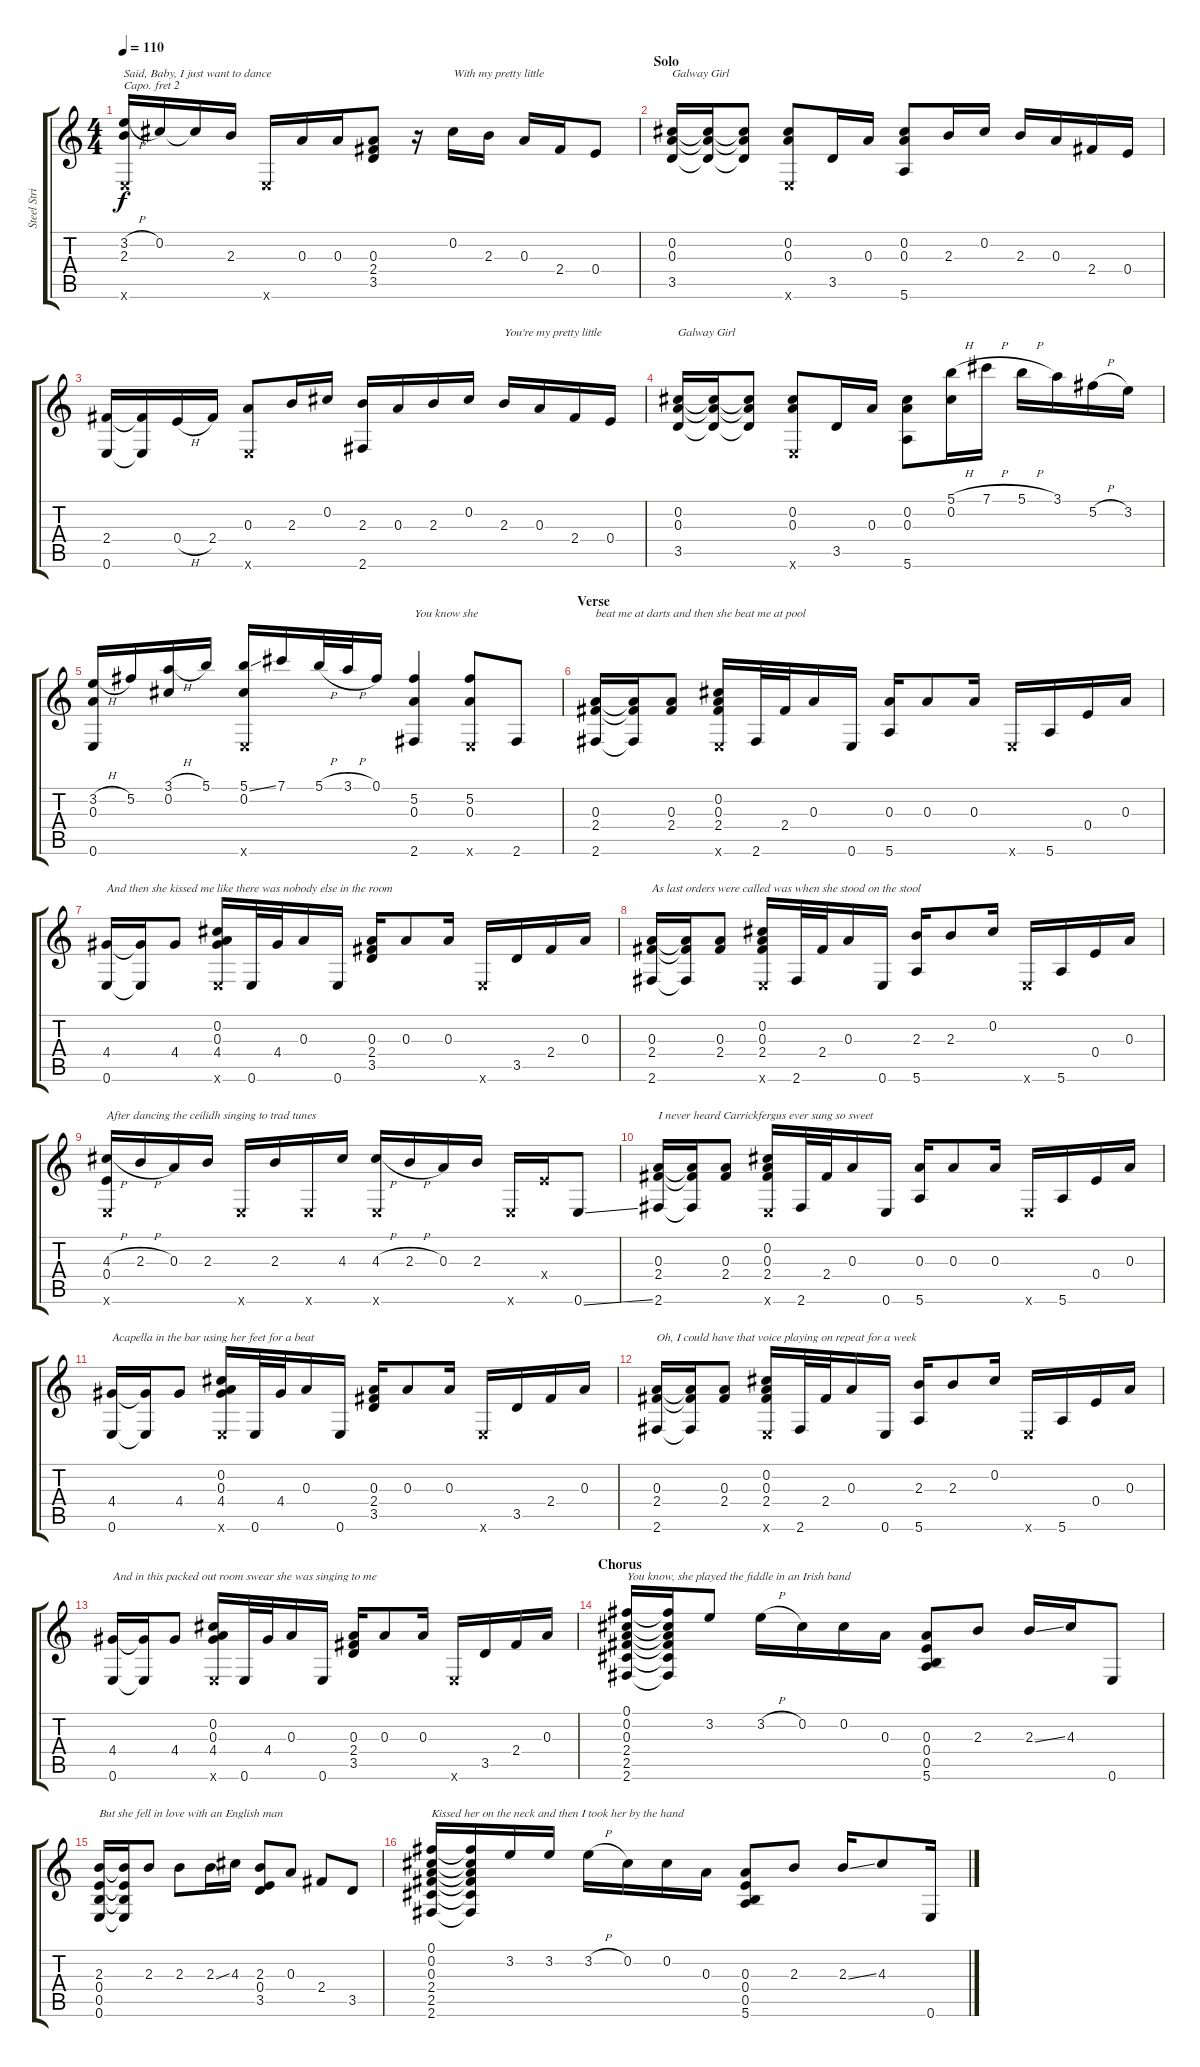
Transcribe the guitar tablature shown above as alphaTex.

\track ("Steel String Guitar" "Steel Stri") {instrument acousticguitarsteel}
\staff {score tabs}
\capo 2
\tuning (E4 B3 G3 D3 A2 D2) {hide}
\ts (4 4)
\tempo 110
\clef g2
\ks c
(3.2{h} 2.3 0.6{x}).16{txt "Said, Baby, I just want to dance" dy f} 0.2.16 0.2{t}.16 2.3.16 0.6{x}.16 0.3.16 0.3.16 (0.3 2.4 3.5).8 r.16 0.2.16{txt "With my pretty little "} 2.3.16 0.3.16 2.4.16 0.4.8 |
\section ("" "Solo")
(0.2 0.3 3.5).16{txt "Galway Girl"} (0.2{t} 0.3{t} 3.5{t}).16 (0.2{t} 0.3{t} 3.5{t}).8 (0.2 0.3 0.6{x}).8 3.5.16 0.3.16 (0.2 0.3 5.6).8 2.3.16 0.2.16 2.3.16 0.3.16 2.4.16 0.4.16 |
(2.4 0.6).16 (2.4{t} 0.6{t}).16 0.4{h}.16 2.4.16 (0.3 0.6{x}).8 2.3.16 0.2.16 (2.3 2.6).16 0.3.16 2.3.16 0.2.16 2.3.16{txt "You're my pretty little"} 0.3.16 2.4.16 0.4.16 |
(0.2 0.3 3.5).16{txt "Galway Girl"} (0.2{t} 0.3{t} 3.5{t}).16 (0.2{t} 0.3{t} 3.5{t}).8 (0.2 0.3 0.6{x}).8 3.5.16 0.3.16 (0.2 0.3 5.6).8 (5.1{h} 0.2).16 7.1{h}.16 5.1{h}.16 3.1.16 5.2{h}.16 3.2.16 |
(3.2{h} 0.3 0.6).16 5.2.16 (3.1{h} 0.2).16 5.1.16 (5.1{ss} 0.2 0.6{x}).16 7.1.16 5.1{h}.32 3.1{h}.32 0.1.16 (5.2 0.3 2.6).4{txt "You know she"} (5.2 0.3 0.6{x}).8 2.6.8 |
\section ("" "Verse")
(0.3 2.4 2.6).16{txt "beat me at darts and then she beat me at pool"} (0.3{t} 2.4{t} 2.6{t}).16 (0.3 2.4).8 (0.2 0.3 2.4 0.6{x}).16 2.6.32 2.4.32 0.3.16 0.6.16 (0.3 5.6).16 0.3.8 0.3.16 0.6{x}.16 5.6.16 0.4.16 0.3.16 |
(4.4 0.6).16{txt "And then she kissed me like there was nobody else in the room"} (4.4{t} 0.6{t}).16 4.4.8 (0.2 0.3 4.4 0.6{x}).16 0.6.32 4.4.32 0.3.16 0.6.16 (0.3 2.4 3.5).16 0.3.8 0.3.16 0.6{x}.16 3.5.16 2.4.16 0.3.16 |
(0.3 2.4 2.6).16{txt "As last orders were called was when she stood on the stool"} (0.3{t} 2.4{t} 2.6{t}).16 (0.3 2.4).8 (0.2 0.3 2.4 0.6{x}).16 2.6.32 2.4.32 0.3.16 0.6.16 (2.3 5.6).16 2.3.8 0.2.16 0.6{x}.16 5.6.16 0.4.16 0.3.16 |
(4.3{h} 0.4 0.6{x}).16{txt "After dancing the ceilidh singing to trad tunes"} 2.3{h}.16 0.3.16 2.3.16 0.6{x}.16 2.3.16 0.6{x}.16 4.3.16 (4.3{h} 0.6{x}).16 2.3{h}.16 0.3.16 2.3.16 0.6{x}.16 0.4{x}.16 0.6{ss}.8 |
(0.3 2.4 2.6).16{txt "I never heard Carrickfergus ever sung so sweet"} (0.3{t} 2.4{t} 2.6{t}).16 (0.3 2.4).8 (0.2 0.3 2.4 0.6{x}).16 2.6.32 2.4.32 0.3.16 0.6.16 (0.3 5.6).16 0.3.8 0.3.16 0.6{x}.16 5.6.16 0.4.16 0.3.16 |
(4.4 0.6).16{txt "Acapella in the bar using her feet for a beat"} (4.4{t} 0.6{t}).16 4.4.8 (0.2 0.3 4.4 0.6{x}).16 0.6.32 4.4.32 0.3.16 0.6.16 (0.3 2.4 3.5).16 0.3.8 0.3.16 0.6{x}.16 3.5.16 2.4.16 0.3.16 |
(0.3 2.4 2.6).16{txt "Oh, I could have that voice playing on repeat for a week"} (0.3{t} 2.4{t} 2.6{t}).16 (0.3 2.4).8 (0.2 0.3 2.4 0.6{x}).16 2.6.32 2.4.32 0.3.16 0.6.16 (2.3 5.6).16 2.3.8 0.2.16 0.6{x}.16 5.6.16 0.4.16 0.3.16 |
(4.4 0.6).16{txt "And in this packed out room swear she was singing to me"} (4.4{t} 0.6{t}).16 4.4.8 (0.2 0.3 4.4 0.6{x}).16 0.6.32 4.4.32 0.3.16 0.6.16 (0.3 2.4 3.5).16 0.3.8 0.3.16 0.6{x}.16 3.5.16 2.4.16 0.3.16 |
\section ("" "Chorus")
(0.1 0.2 0.3 2.4 2.5 2.6).16{txt "You know, she played the fiddle in an Irish band"} (0.1{t} 0.2{t} 0.3{t} 2.4{t} 2.5{t} 2.6{t}).16 3.2.8 3.2{h}.16 0.2.16 0.2.16 0.3.16 (0.3 0.4 0.5 5.6).8 2.3.8 2.3{ss}.16 4.3.16 0.6.8 |
(2.3 0.4 0.5 0.6).16{txt "But she fell in love with an English man"} (2.3{t} 0.4{t} 0.5{t} 0.6{t}).16 2.3.8 2.3.8 2.3{ss}.16 4.3.16 (2.3 0.4 3.5).8 0.3.8 2.4.8 3.5.8 |
(0.1 0.2 0.3 2.4 2.5 2.6).16{txt "Kissed her on the neck and then I took her by the hand"} (0.1{t} 0.2{t} 0.3{t} 2.4{t} 2.5{t} 2.6{t}).16 3.2.16 3.2.16 3.2{h}.16 0.2.16 0.2.16 0.3.16 (0.3 0.4 0.5 5.6).8 2.3.8 2.3{ss}.16 4.3.8 0.6.16
